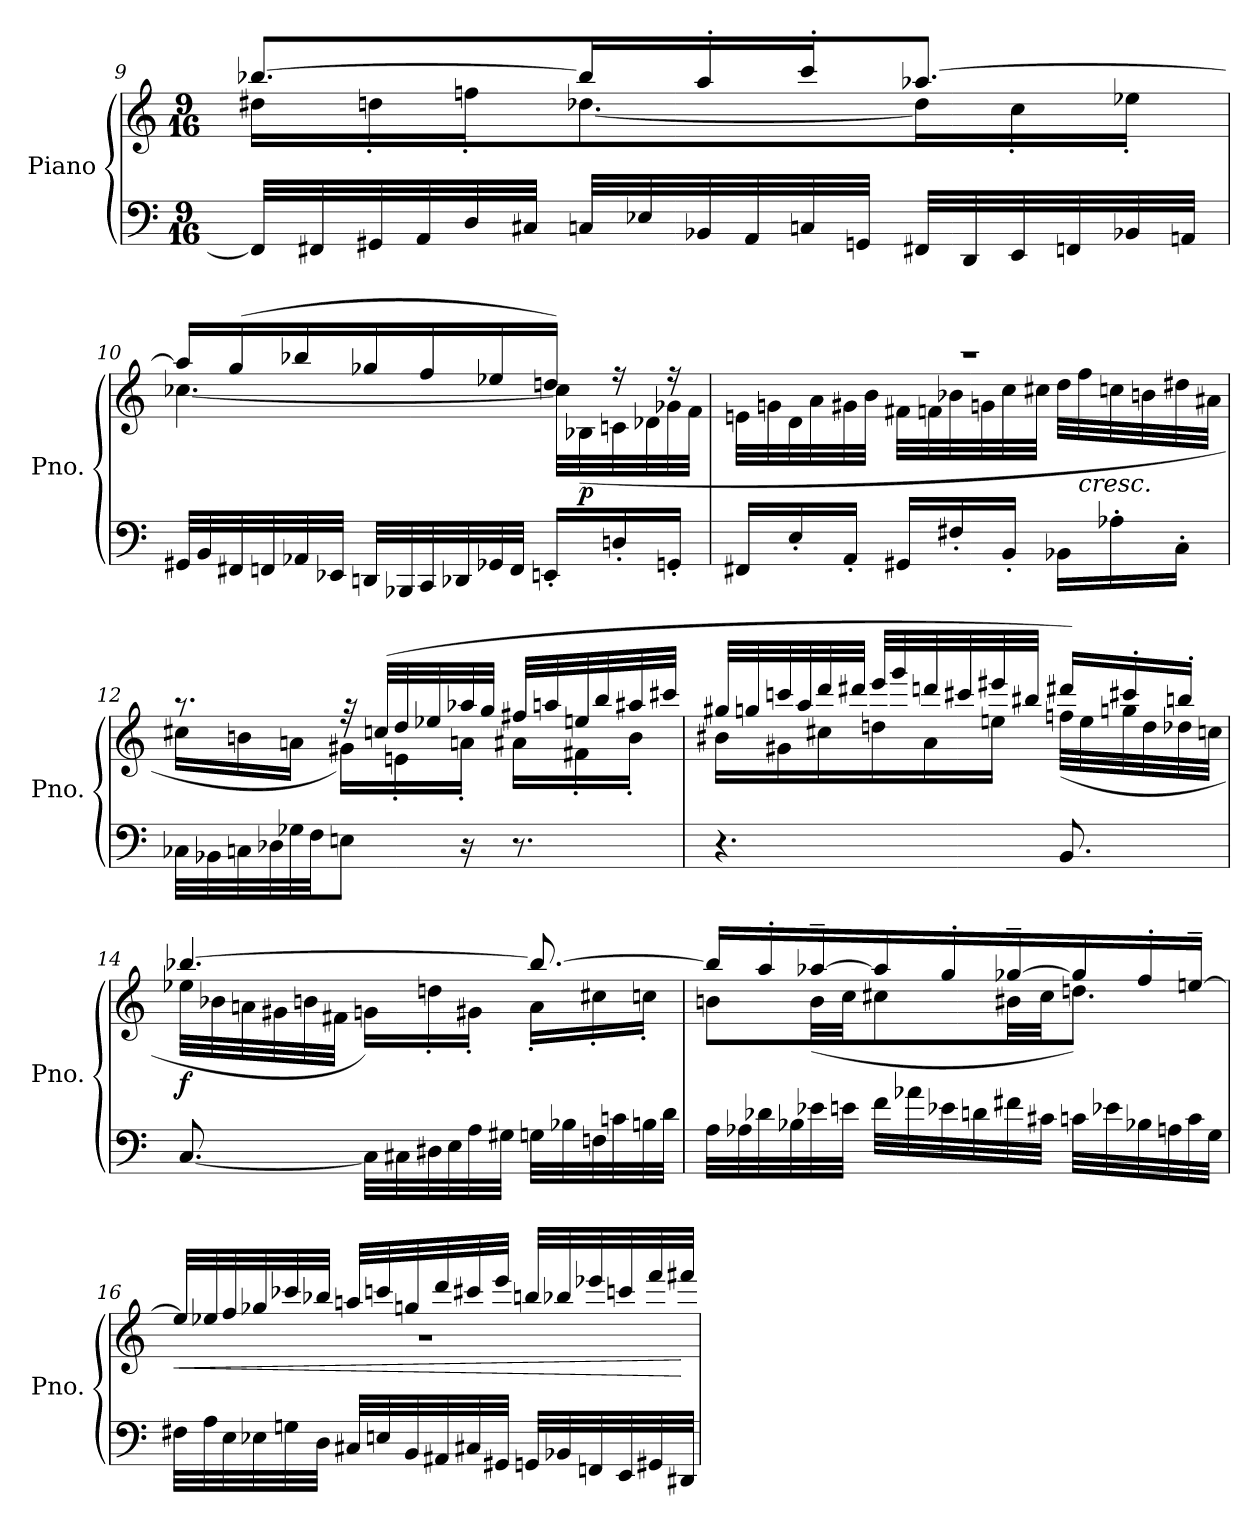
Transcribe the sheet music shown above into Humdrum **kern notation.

**kern	**kern	**dynam
*part1	*part1	*part1
*staff2	*staff1	*staff1/2
*I"Piano	*	*
*I'Pno.	*	*
!!LO:LB:g=z
*clefF4	*clefG2	*
*k[]	*k[]	*
*M9/16	*M9/16	*
=9	=9	=9
*	*^	*
32FF/LLL]	[8.bb-X/L	16dd#X\LL	.
32FF#X/	.	.	.
32GG#X/	.	16ddn'\	.
32AA/	.	.	.
32D/	.	16ffn'\J	.
32C#X/JJJ	.	.	.
32Cn/LLL	16bb-/L]	[8.dd-X\	.
32E-X/	.	.	.
32BB-X/	16aa'/	.	.
32AA/	.	.	.
32Cn/	16ccc'/J	.	.
32GGn/JJJ	.	.	.
32FF#X/LLL	[8.aa-X/J	16dd-\L]	.
32DD/	.	.	.
32EE/	.	16cc'\	.
32FFn/	.	.	.
32BB-X/	.	16ee-X'\JJ	.
32AAn/JJJ	.	.	.
=10	=10	=10	=10
32GG#X/LLL	16aa-/LL]	[4.cc-X\	.
32BB/	.	.	.
32FF#X/	(>16gg/	.	.
32FFn/	.	.	.
32AA-X/	16bb-X/	.	.
32EE-X/JJJ	.	.	.
32DDn/LLL	16gg-X/	.	.
32BBB-X/	.	.	.
32CC/	16ff/	.	.
32DD-X/	.	.	.
32GG-X/	16ee-X/	.	.
32FF/JJJ	.	.	.
16EEn'/LL	16ddn/JJ)	32cc-\LLL]	.
!	!	!	!LO:DY:b
.	.	(<32B-X\	p
16Dn'/	16r	32cn\	.
.	.	32d-X\	.
16GGn'/JJ	16r	32g-X\	.
.	.	32f\JJJ	.
!!LO:LB:g=z	!!
=11	=11	=11	=11
16FF#X/LL	16%9r	32en\LLL	.
.	.	32gn\	.
16E'/	.	32d\	.
.	.	32a\	.
16AA'/JJ	.	32g#X\	.
.	.	32b\JJJ	.
16GG#X/LL	.	32f#X\LLL	.
.	.	32fn\	.
16F#X'/	.	32b-X\	.
.	.	32gn\	.
16BB'/JJ	.	32cc\	.
.	.	32cc#X\JJJ	.
16BB-X\LL	.	32dd\LLL	.
!	!	!LO:TX:b:i:t=cresc.	!
.	.	32ff\	.
16A-X'\	.	32ccn\	.
.	.	32bn\	.
16C'\JJ	.	32dd#X\	.
.	.	32a#X\JJJ	.
=12	=12	=12	=12
32C-X\LLL	8.r	16cc#X\LL	.
32BB-X\	.	.	.
32Cn\	.	16bn\	.
32D-X\	.	.	.
32G-X\	.	16an\JJ	.
32F\JJ	.	.	.
8En\J	32r	16g#X\LL)	.
.	(>32ccn/LLL	.	.
.	32dd/	16en'\	.
.	32ee-X/	.	.
16r	32aa-X/	16an'\JJ	.
.	32gg/JJJ	.	.
8.r	32ff#X/LLL	16a#X\LL	.
.	32aan/	.	.
.	32een/	16f#X'\	.
.	32bb/	.	.
.	32aa#X/	16b'\JJ	.
.	32ccc#X/JJJ	.	.
!!LO:PB:g=z	!!
=13	=13	=13	=13
4.r	32gg#X/LLL	16b#X\LL	.
.	32ggn/	.	.
.	32cccn/	16g#X\	.
.	32aa/	.	.
.	32ddd/	16cc#X\	.
.	32ddd#X/JJJ	.	.
.	32eee/LLL	16ddn\	.
.	32ggg/	.	.
.	32dddn/	16a\	.
.	32ccc#X/	.	.
.	32eee#X/	16een\JJ	.
.	32bb#X/JJJ	.	.
8.BB/	16ddd#X/LL)	(<32ffn\LLL	.
.	.	32ee\	.
.	16ccc#X'/	32ggn\	.
.	.	32dd\	.
.	16bbn'/JJ	32dd-X\	.
.	.	32ccn\JJJ	.
=14	=14	=14	=14
!	!	!	!LO:DY:b
[8.C/	[4.bb-X/	32ee-X\LLL	f
.	.	32b-X\	.
.	.	32an\	.
.	.	32g#X\	.
.	.	32bn\	.
.	.	32f#X\JJJ	.
32C\LLL]	.	16gn\LL)	.
32C#X\	.	.	.
32D#X\	.	16ddn'\	.
32E\	.	.	.
32A\	.	16g#X'\JJ	.
32G#X\JJJ	.	.	.
32Gn\LLL	8.bb-/_	16a'\LL	.
32B-X\	.	.	.
32Fn\	.	16cc#X'\	.
32cn\	.	.	.
32Bn\	.	16ccn'\JJ	.
32d\JJJ	.	.	.
!!LO:LB:g=z	!!
=15	=15	=15	=15
32A\LLL	16bb-/LL]	8bn\L	.
32A-X\	.	.	.
32d-X\	16aa'/	.	.
32B-X\	.	.	.
32e-X\	[16aa-X~/	(<32b\LL	.
32en\JJJ	.	32cc\JJ	.
32f\LLL	16aa-/]	8cc#X\	.
32a-X\	.	.	.
32e-X\	16gg'/	.	.
32dn\	.	.	.
32f#X\	[16gg-X~/	32b#X\LL	.
32c#X\JJJ	.	32cc#\JJ	.
32cn\LLL	16gg-/]	8.ddn\J)	.
32e-X\	.	.	.
32B-X\	16ff'/	.	.
32An\	.	.	.
32c\	[16een~/JJ	.	.
32G\JJJ	.	.	.
=16	=16	=16	=16
!	!	!	!LO:HP:b
32F#X\LLL	32ee/LLL]	16%9r	<
32A\	32ee-X/	.	.
32E\	32ff/	.	.
32E-X\	32gg-X/	.	.
32Gn\	32ccc-X/	.	.
32D\JJJ	32bb-X/JJJ	.	.
32C#X/LLL	32aan/LLL	.	.
32En/	32cccn/	.	.
32BB/	32ggn/	.	.
32AA#X/	32ddd/	.	.
32C#X/	32ccc#X/	.	.
32GG#X/JJJ	32eee/JJJ	.	.
32GGn/LLL	32bbn/LLL	.	.
32BB-X/	32bb-X/	.	.
32FFn/	32eee-X/	.	.
32EE/	32cccn/	.	.
32GG#X/	32fff/	.	.
32DD#X/JJJ	32fff#X/JJJ	.	[
*	*v	*v	*
=	=	=
*-	*-	*-
